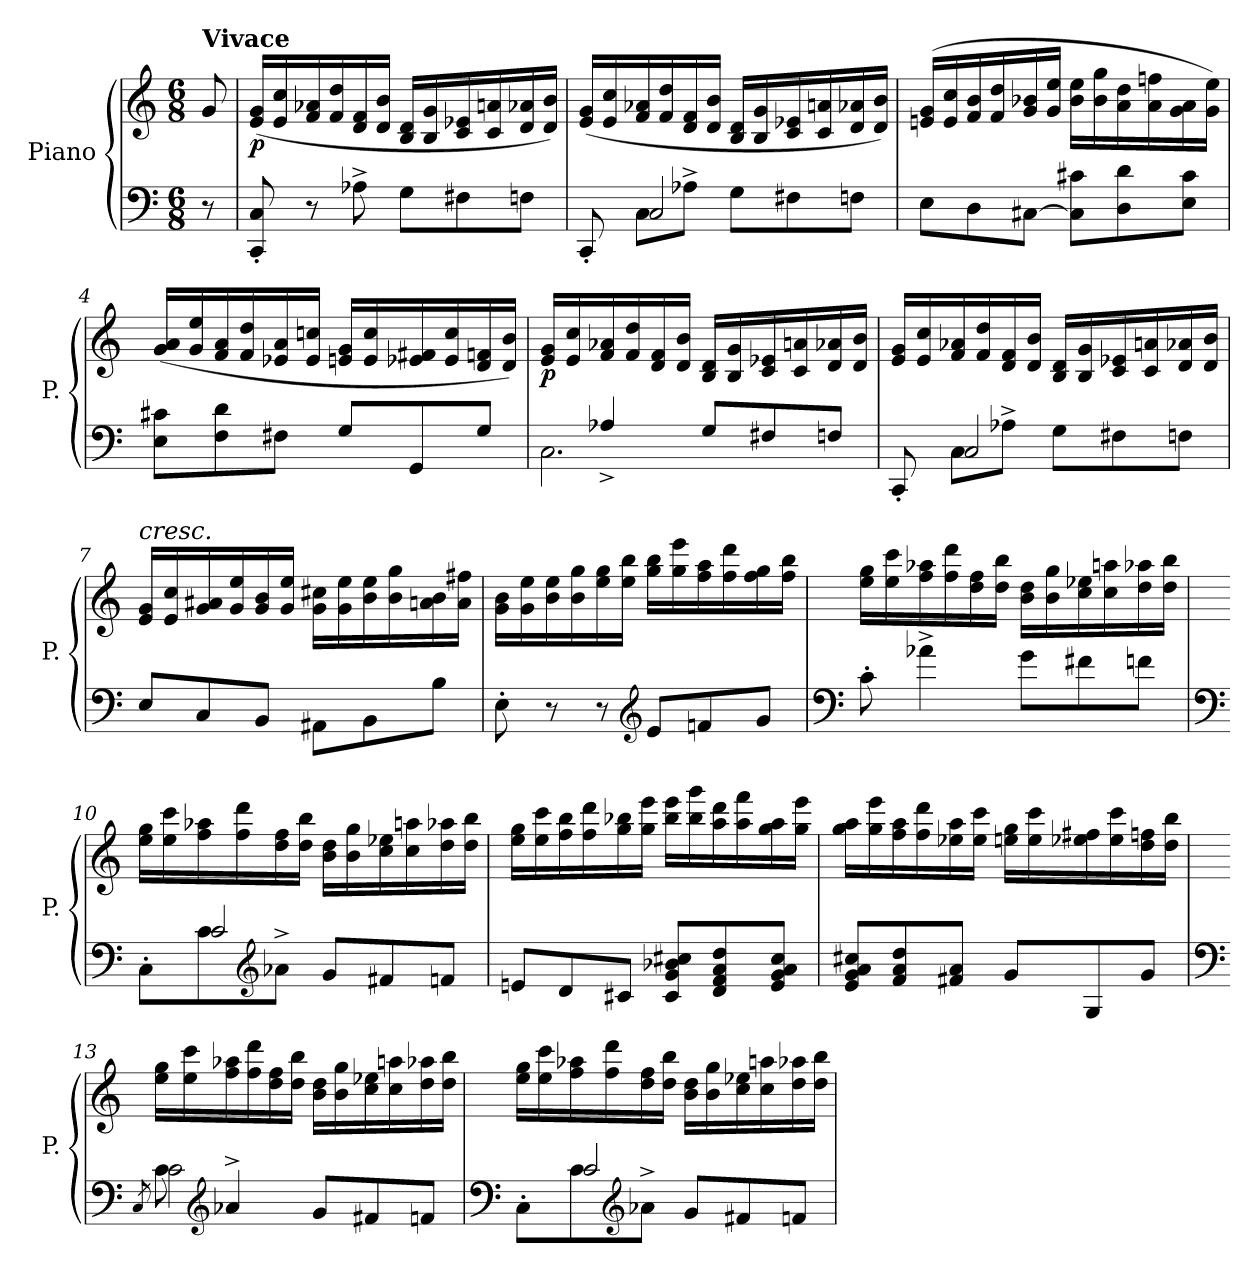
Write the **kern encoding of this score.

**kern	**kern	**dynam
*part1	*part1	*part1
*staff2	*staff1	*staff1/2
*I"Piano	*	*
*I'P.	*	*
*clefF4	*clefG2	*
*k[]	*k[]	*
*M6/8	*M6/8	*
=	=	=
!	!LO:TX:a:B:t=Vivace	!
8r	8g/	.
=1	=1	=1
!	!	!LO:DY:b
8CC/' 8C/'	(16e/ 16g/LL	p
.	16e/ 16cc/	.
8r	16f/ 16a-X/	.
.	16f/ 16dd/	.
8A-X^\	16d/ 16f/	.
.	16d/ 16b/JJ	.
8G\L	16B/ 16d/LL	.
.	16B/ 16g/	.
8F#X\	16c/ 16e-X/	.
.	16c/ 16an/	.
8Fn\J	16d/ 16a-X/	.
.	16d/ 16b/JJ)	.
=2	=2	=2
*^	*	*
8CC'/	8ryy	(16e/ 16g/LL	.
.	.	16e/ 16cc/	.
8C\L	2C/	16f/ 16a-X/	.
.	.	16f/ 16dd/	.
8A-X^\J	.	16d/ 16f/	.
.	.	16d/ 16b/JJ	.
8G\L	.	16B/ 16d/LL	.
.	.	16B/ 16g/	.
8F#X\	.	16c/ 16e-X/	.
.	.	16c/ 16an/	.
8Fn\J	8ryy	16d/ 16a-X/	.
.	.	16d/ 16b/JJ)	.
*v	*v	*	*
!!LO:LB:g=z
=3	=3	=3
8E\L	(16en/ 16g/LL	.
.	16e/ 16cc/	.
8D\	16f/ 16b/	.
.	16f/ 16dd/	.
[8C#X\J	16g/ 16b-X/	.
.	16g/ 16ee/JJ	.
8C#\] 8c#X\L	16b-\ 16ee\LL	.
.	16b-\ 16gg\	.
8D\ 8d\	16a\ 16dd\	.
.	16a\ 16ffn\	.
8E\ 8c#\J	16g\ 16a\	.
.	16g\ 16ee\JJ)	.
=4	=4	=4
8E\ 8c#X\L	(16g/ 16a/LL	.
.	16g/ 16ee/	.
8F\ 8d\	16f/ 16a/	.
.	16f/ 16dd/	.
8F#X\J	16e-X/ 16a/	.
.	16e-/ 16ccn/JJ	.
8G/L	16en/ 16g/LL	.
.	16e/ 16cc/	.
8GG/	16e-X/ 16f#X/	.
.	16e-/ 16cc/	.
8G/J	16d/ 16fn/	.
.	16d/ 16b/JJ)	.
!!LO:LB:g=z
=5	=5	=5
*^	*	*
!	!	!	!LO:DY:b
2.C\	8ryy	16e/ 16g/LL	p
.	.	16e/ 16cc/	.
.	4A-X^/	16f/ 16a-X/	.
.	.	16f/ 16dd/	.
.	.	16d/ 16f/	.
.	.	16d/ 16b/JJ	.
.	8G/L	16B/ 16d/LL	.
.	.	16B/ 16g/	.
.	8F#X/	16c/ 16e-X/	.
.	.	16c/ 16an/	.
.	8Fn/J	16d/ 16a-X/	.
.	.	16d/ 16b/JJ	.
=6	=6	=6	=6
8CC'/	8ryy	16e/ 16g/LL	.
.	.	16e/ 16cc/	.
8C\L	2C/	16f/ 16a-X/	.
.	.	16f/ 16dd/	.
8A-X^\J	.	16d/ 16f/	.
.	.	16d/ 16b/JJ	.
8G\L	.	16B/ 16d/LL	.
.	.	16B/ 16g/	.
8F#X\	.	16c/ 16e-X/	.
.	.	16c/ 16an/	.
8Fn\J	8ryy	16d/ 16a-X/	.
.	.	16d/ 16b/JJ	.
!!LO:LB:g=z
=7	=7	=7	=7
!	!	!LO:TX:a:i:t=cresc.	!
2.ryy	8E/L	16e/ 16g/LL	.
.	.	16e/ 16cc/	.
.	8C/	16g/ 16a#X/	.
.	.	16g/ 16ee/	.
.	8BB/J	16g/ 16b/	.
.	.	16g/ 16ee/JJ	.
.	8AA#X\L	16g\ 16cc#X\LL	.
.	.	16g\ 16ee\	.
.	8BB\	16b\ 16ee\	.
.	.	16b\ 16gg\	.
.	8B\J	16an\ 16b\	.
.	.	16a\ 16ff#X\JJ	.
*v	*v	*	*
=8	=8	=8
8E'\	16g\ 16b\LL	.
.	16g\ 16ee\	.
8r	16b\ 16ee\	.
.	16b\ 16gg\	.
8r	16ee\ 16gg\	.
.	16ee\ 16bb\JJ	.
*clefG2	*	*
8e/L	16gg\ 16bb\LL	.
.	16gg\ 16eee\	.
8fn/	16ff\ 16aa\	.
.	16ff\ 16ddd\	.
8g/J	16ff\ 16gg\	.
.	16ff\ 16bb\JJ	.
!!LO:LB:g=z
=9	=9	=9
*clefF4	*	*
8c'\	16ee\ 16gg\LL	.
.	16ee\ 16ccc\	.
4a-X^\	16ff\ 16aa-X\	.
.	16ff\ 16ddd\	.
.	16dd\ 16ff\	.
.	16dd\ 16bb\JJ	.
8g\L	16b\ 16dd\LL	.
.	16b\ 16gg\	.
8f#X\	16cc\ 16ee-X\	.
.	16cc\ 16aan\	.
8fn\J	16dd\ 16aa-X\	.
.	16dd\ 16bb\JJ	.
=10	=10	=10
*clefF4	*	*
*^	*	*
8C'\L	8ryy	16ee\ 16gg\LL	.
.	.	16ee\ 16ccc\	.
8c\	2c/	16ff\ 16aa-X\	.
.	.	16ff\ 16ddd\	.
*clefG2	*	*	*
8a-X^\J	.	16dd\ 16ff\	.
.	.	16dd\ 16bb\JJ	.
8g/L	.	16b\ 16dd\LL	.
.	.	16b\ 16gg\	.
8f#X/	.	16cc\ 16ee-X\	.
.	.	16cc\ 16aan\	.
8fn/J	8ryy	16dd\ 16aa-X\	.
.	.	16dd\ 16bb\JJ	.
*v	*v	*	*
!!LO:PB:g=z
=11	=11	=11
8en/L	16ee\ 16gg\LL	.
.	16ee\ 16ccc\	.
8d/	16ff\ 16bb\	.
.	16ff\ 16ddd\	.
8c#X/J	16gg\ 16bb-X\	.
.	16gg\ 16eee\JJ	.
8c#/ 8g/ 8b-X/ 8cc#X/L	16bb-\ 16eee\LL	.
.	16bb-\ 16ggg\	.
8d/ 8f/ 8a/ 8dd/	16aa\ 16ddd\	.
.	16aa\ 16fff\	.
8e/ 8g/ 8a/ 8cc#/J	16gg\ 16aa\	.
.	16gg\ 16eee\JJ	.
=12	=12	=12
8e/ 8g/ 8a/ 8cc#X/L	16gg\ 16aa\LL	.
.	16gg\ 16eee\	.
8f/ 8a/ 8dd/	16ff\ 16aa\	.
.	16ff\ 16ddd\	.
8f#X/ 8a/J	16ee-X\ 16aa\	.
.	16ee-\ 16ccc\JJ	.
8g/L	16een\ 16gg\LL	.
.	16ee\ 16ccc\	.
8G/	16ee-X\ 16ff#X\	.
.	16ee-\ 16ccc\	.
8g/J	16dd\ 16ffn\	.
.	16dd\ 16bb\JJ	.
!!LO:LB:g=z
=13	=13	=13
*clefF4	*	*
*^	*	*
.	8qC/	.	.
8c\	2c\	16ee\ 16gg\LL	.
.	.	16ee\ 16ccc\	.
*clefG2	*	*	*
4a-X^/	.	16ff\ 16aa-X\	.
.	.	16ff\ 16ddd\	.
.	.	16dd\ 16ff\	.
.	.	16dd\ 16bb\JJ	.
8g/L	.	16b\ 16dd\LL	.
.	.	16b\ 16gg\	.
8f#X/	4ryy	16cc\ 16ee-X\	.
.	.	16cc\ 16aan\	.
8fn/J	.	16dd\ 16aa-X\	.
.	.	16dd\ 16bb\JJ	.
=14	=14	=14	=14
*clefF4	*	*	*
8C'\L	8ryy	16ee\ 16gg\LL	.
.	.	16ee\ 16ccc\	.
8c\	2c/	16ff\ 16aa-X\	.
.	.	16ff\ 16ddd\	.
*clefG2	*	*	*
8a-X^\J	.	16dd\ 16ff\	.
.	.	16dd\ 16bb\JJ	.
8g/L	.	16b\ 16dd\LL	.
.	.	16b\ 16gg\	.
8f#X/	.	16cc\ 16ee-X\	.
.	.	16cc\ 16aan\	.
8fn/J	8ryy	16dd\ 16aa-X\	.
.	.	16dd\ 16bb\JJ	.
*v	*v	*	*
=	=	=
*-	*-	*-
